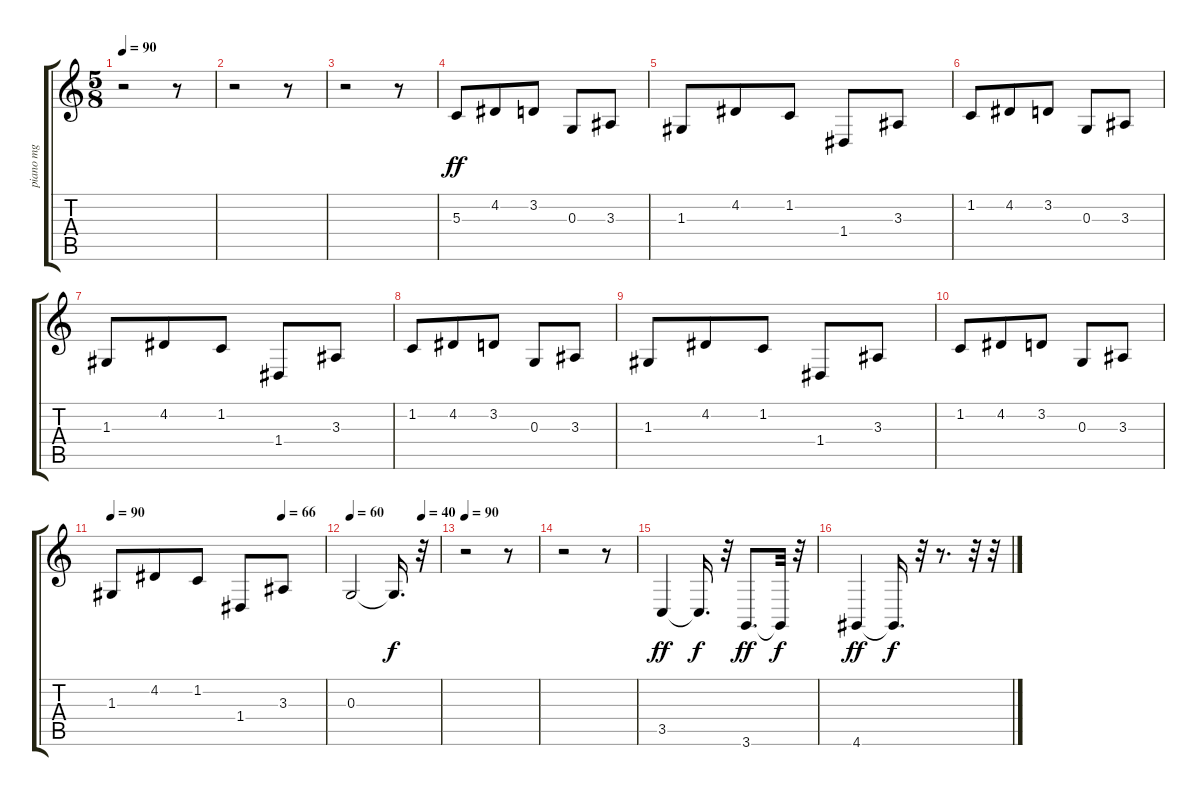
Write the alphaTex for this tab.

\track ("piano mg" "piano mg") {instrument acousticgrandpiano}
\staff {score tabs}
\tuning (E4 B3 G3 D3 A2 E2) {hide}
\ts (5 8)
\tempo 90
\clef g2
\ks c
r.2{dy ff instrument acousticgrandpiano} r.8 |
r.2 r.8 |
r.2 r.8 |
5.3.8 4.2.8 3.2.8 0.3.8 3.3.8 |
1.3.8 4.2.8 1.2.8 1.4.8 3.3.8 |
1.2.8 4.2.8 3.2.8 0.3.8 3.3.8 |
1.3.8 4.2.8 1.2.8 1.4.8 3.3.8 |
1.2.8 4.2.8 3.2.8 0.3.8 3.3.8 |
1.3.8 4.2.8 1.2.8 1.4.8 3.3.8 |
1.2.8 4.2.8 3.2.8 0.3.8 3.3.8 |
\tempo 90
\tempo (66 0.8)
1.3.8 4.2.8 1.2.8 1.4.8 3.3.8 |
\tempo 60
\tempo (40 0.8)
0.3.2 0.3{t}.16{d dy f} r.32 |
\tempo 90
r.2 r.8 |
r.2 r.8 |
3.5.4{dy ff} 3.5{t}.16{d dy f} r.32 3.6.8{d dy ff} 3.6{t}.32{dy f} r.32 |
4.6.4{dy ff} 4.6{t}.16{d dy f} r.32 r.8{d} r.32 r.32
